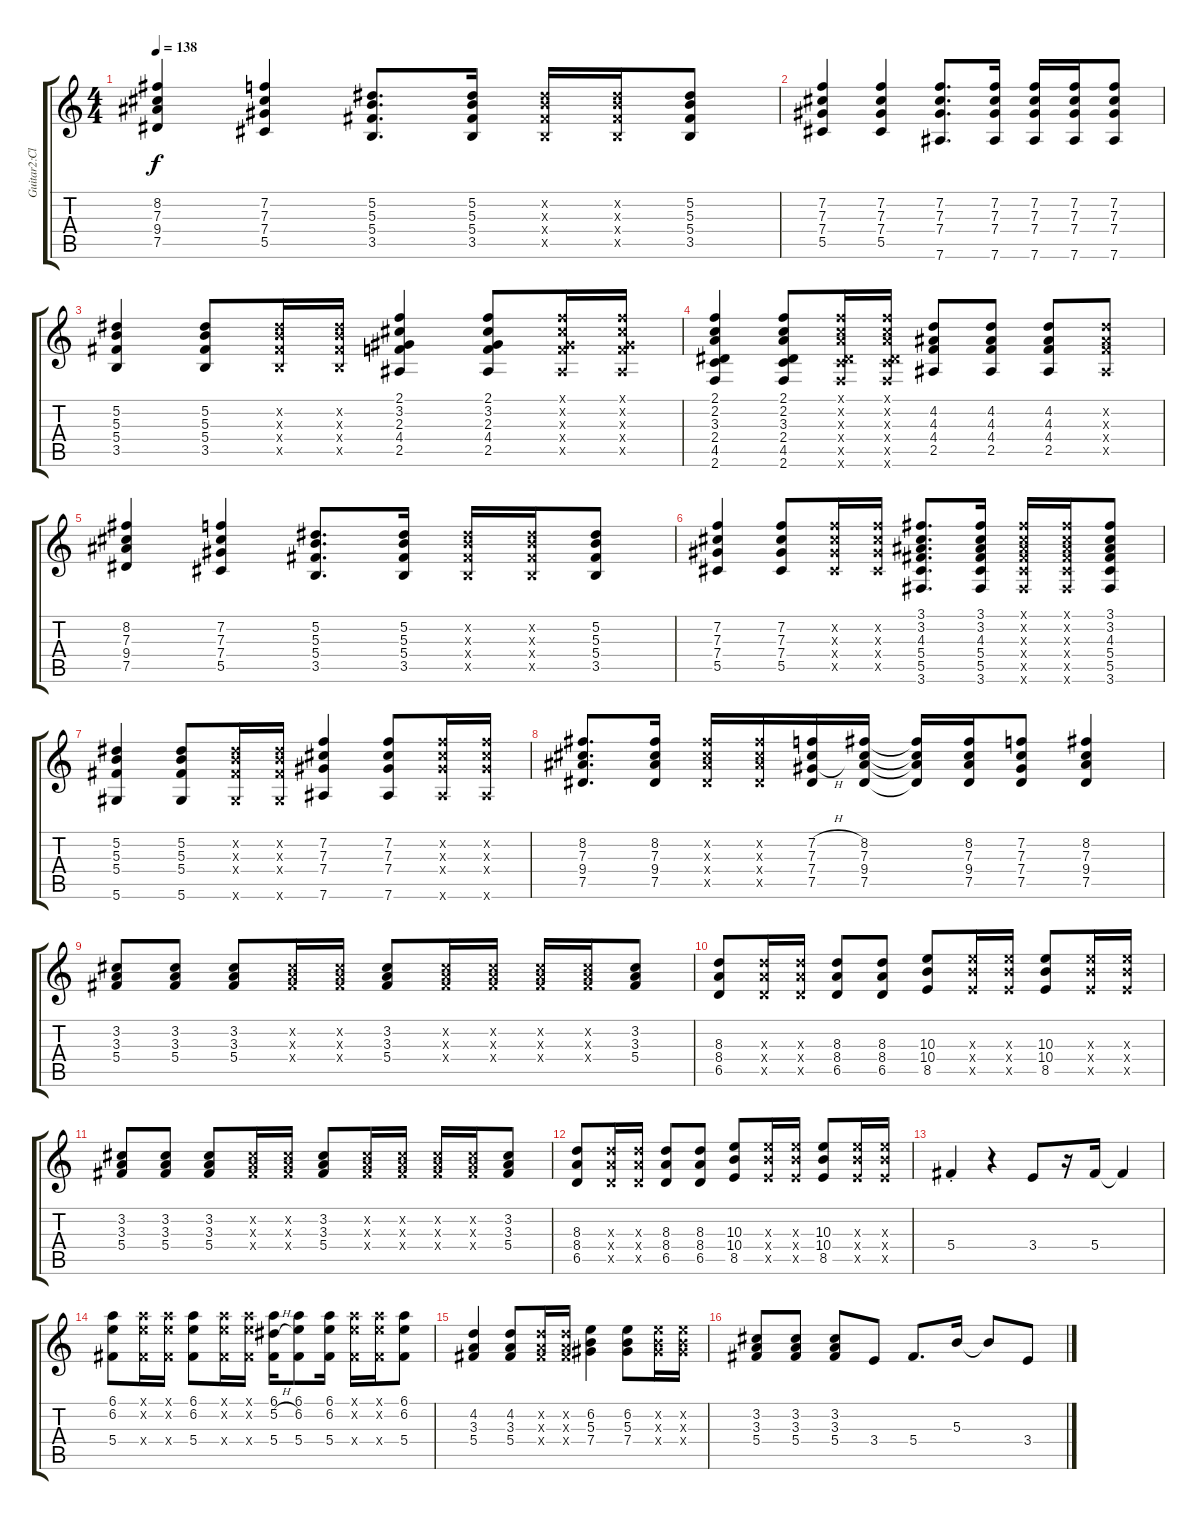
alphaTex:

\track ("Guitar2:Clean<Half Down>" "Guitar2:Cl") {instrument electricguitarclean}
\staff {score tabs}
\tuning (Eb4 Bb3 Gb3 Db3 Ab2 Eb2) {hide}
\ts (4 4)
\tempo 138
\clef g2
\ks c
(8.2 7.3 9.4 7.5).4{dy f} (7.2 7.3 7.4 5.5).4 (5.2 5.3 5.4 3.5).8{d} (5.2 5.3 5.4 3.5).16 (5.2{x} 5.3{x} 5.4{x} 3.5{x}).16 (5.2{x} 5.3{x} 5.4{x} 3.5{x}).16 (5.2 5.3 5.4 3.5).8 |
(7.2 7.3 7.4 5.5).4 (7.2 7.3 7.4 5.5).4 (7.2 7.3 7.4 7.6).8{d} (7.2 7.3 7.4 7.6).16 (7.2 7.3 7.4 7.6).16 (7.2 7.3 7.4 7.6).16 (7.2 7.3 7.4 7.6).8 |
(5.2 5.3 5.4 3.5).4 (5.2 5.3 5.4 3.5).8 (5.2{x} 5.3{x} 5.4{x} 3.5{x}).16 (5.2{x} 5.3{x} 5.4{x} 3.5{x}).16 (2.1 3.2 2.3 4.4 2.5).4 (2.1 3.2 2.3 4.4 2.5).8 (2.1{x} 3.2{x} 2.3{x} 4.4{x} 2.5{x}).16 (2.1{x} 3.2{x} 2.3{x} 4.4{x} 2.5{x}).16 |
(2.1 2.2 3.3 2.4 4.5 2.6).4 (2.1 2.2 3.3 2.4 4.5 2.6).8 (2.1{x} 2.2{x} 3.3{x} 2.4{x} 4.5{x} 2.6{x}).16 (2.1{x} 2.2{x} 3.3{x} 2.4{x} 4.5{x} 2.6{x}).16 (4.2 4.3 4.4 2.5).8 (4.2 4.3 4.4 2.5).8 (4.2 4.3 4.4 2.5).8 (4.2{x} 4.3{x} 4.4{x} 2.5{x}).8 |
(8.2 7.3 9.4 7.5).4 (7.2 7.3 7.4 5.5).4 (5.2 5.3 5.4 3.5).8{d} (5.2 5.3 5.4 3.5).16 (5.2{x} 5.3{x} 5.4{x} 3.5{x}).16 (5.2{x} 5.3{x} 5.4{x} 3.5{x}).16 (5.2 5.3 5.4 3.5).8 |
(7.2 7.3 7.4 5.5).4 (7.2 7.3 7.4 5.5).8 (7.2{x} 7.3{x} 7.4{x} 5.5{x}).16 (7.2{x} 7.3{x} 7.4{x} 5.5{x}).16 (3.1 3.2 4.3 5.4 5.5 3.6).8{d} (3.1 3.2 4.3 5.4 5.5 3.6).16 (3.1{x} 3.2{x} 4.3{x} 5.4{x} 5.5{x} 3.6{x}).16 (3.1{x} 3.2{x} 4.3{x} 5.4{x} 5.5{x} 3.6{x}).16 (3.1 3.2 4.3 5.4 5.5 3.6).8 |
(5.2 5.3 5.4 5.6).4 (5.2 5.3 5.4 5.6).8 (5.2{x} 5.3{x} 5.4{x} 5.6{x}).16 (5.2{x} 5.3{x} 5.4{x} 5.6{x}).16 (7.2 7.3 7.4 7.6).4 (7.2 7.3 7.4 7.6).8 (7.2{x} 7.3{x} 7.4{x} 7.6{x}).16 (7.2{x} 7.3{x} 7.4{x} 7.6{x}).16 |
(8.2 7.3 9.4 7.5).8{d} (8.2 7.3 9.4 7.5).16 (8.2{x} 7.3{x} 9.4{x} 7.5{x}).16 (8.2{x} 7.3{x} 9.4{x} 7.5{x}).16 (7.2{h} 7.3 7.4{h} 7.5).16 (8.2 7.3 9.4 7.5).16 (8.2{t} 7.3{t} 9.4{t} 7.5{t}).16 (8.2 7.3 9.4 7.5).16 (7.2 7.3 7.4 7.5).8 (8.2 7.3 9.4 7.5).4 |
(3.2 3.3 5.4).8 (3.2 3.3 5.4).8 (3.2 3.3 5.4).8 (3.2{x} 3.3{x} 5.4{x}).16 (3.2{x} 3.3{x} 5.4{x}).16 (3.2 3.3 5.4).8 (3.2{x} 3.3{x} 5.4{x}).16 (3.2{x} 3.3{x} 5.4{x}).16 (3.2{x} 3.3{x} 5.4{x}).16 (3.2{x} 3.3{x} 5.4{x}).16 (3.2 3.3 5.4).8 |
(8.3 8.4 6.5).8 (8.3{x} 8.4{x} 6.5{x}).16 (8.3{x} 8.4{x} 6.5{x}).16 (8.3 8.4 6.5).8 (8.3 8.4 6.5).8 (10.3 10.4 8.5).8 (10.3{x} 10.4{x} 8.5{x}).16 (10.3{x} 10.4{x} 8.5{x}).16 (10.3 10.4 8.5).8 (10.3{x} 10.4{x} 8.5{x}).16 (10.3{x} 10.4{x} 8.5{x}).16 |
(3.2 3.3 5.4).8 (3.2 3.3 5.4).8 (3.2 3.3 5.4).8 (3.2{x} 3.3{x} 5.4{x}).16 (3.2{x} 3.3{x} 5.4{x}).16 (3.2 3.3 5.4).8 (3.2{x} 3.3{x} 5.4{x}).16 (3.2{x} 3.3{x} 5.4{x}).16 (3.2{x} 3.3{x} 5.4{x}).16 (3.2{x} 3.3{x} 5.4{x}).16 (3.2 3.3 5.4).8 |
(8.3 8.4 6.5).8 (8.3{x} 8.4{x} 6.5{x}).16 (8.3{x} 8.4{x} 6.5{x}).16 (8.3 8.4 6.5).8 (8.3 8.4 6.5).8 (10.3 10.4 8.5).8 (10.3{x} 10.4{x} 8.5{x}).16 (10.3{x} 10.4{x} 8.5{x}).16 (10.3 10.4 8.5).8 (10.3{x} 10.4{x} 8.5{x}).16 (10.3{x} 10.4{x} 8.5{x}).16 |
5.4{st}.4 r.4 3.4.8 r.16 5.4.16 5.4{t}.4 |
(6.1 6.2 5.4).8 (6.1{x} 6.2{x} 5.4{x}).16 (6.1{x} 6.2{x} 5.4{x}).16 (6.1 6.2 5.4).8 (6.1{x} 6.2{x} 5.4{x}).16 (6.1{x} 6.2{x} 5.4{x}).16 (6.1 5.2{h} 5.4).16 (6.1 6.2 5.4).8 (6.1 6.2 5.4).16 (6.1{x} 6.2{x} 5.4{x}).16 (6.1{x} 6.2{x} 5.4{x}).16 (6.1 6.2 5.4).8 |
(4.2 3.3 5.4).4 (4.2 3.3 5.4).8 (4.2{x} 3.3{x} 5.4{x}).16 (4.2{x} 3.3{x} 5.4{x}).16 (6.2 5.3 7.4).4 (6.2 5.3 7.4).8 (6.2{x} 5.3{x} 7.4{x}).16 (6.2{x} 5.3{x} 7.4{x}).16 |
(3.2 3.3 5.4).8 (3.2 3.3 5.4).8 (3.2 3.3 5.4).8 3.4.8 5.4.8{d} 5.3.16 5.3{t}.8 3.4.8
